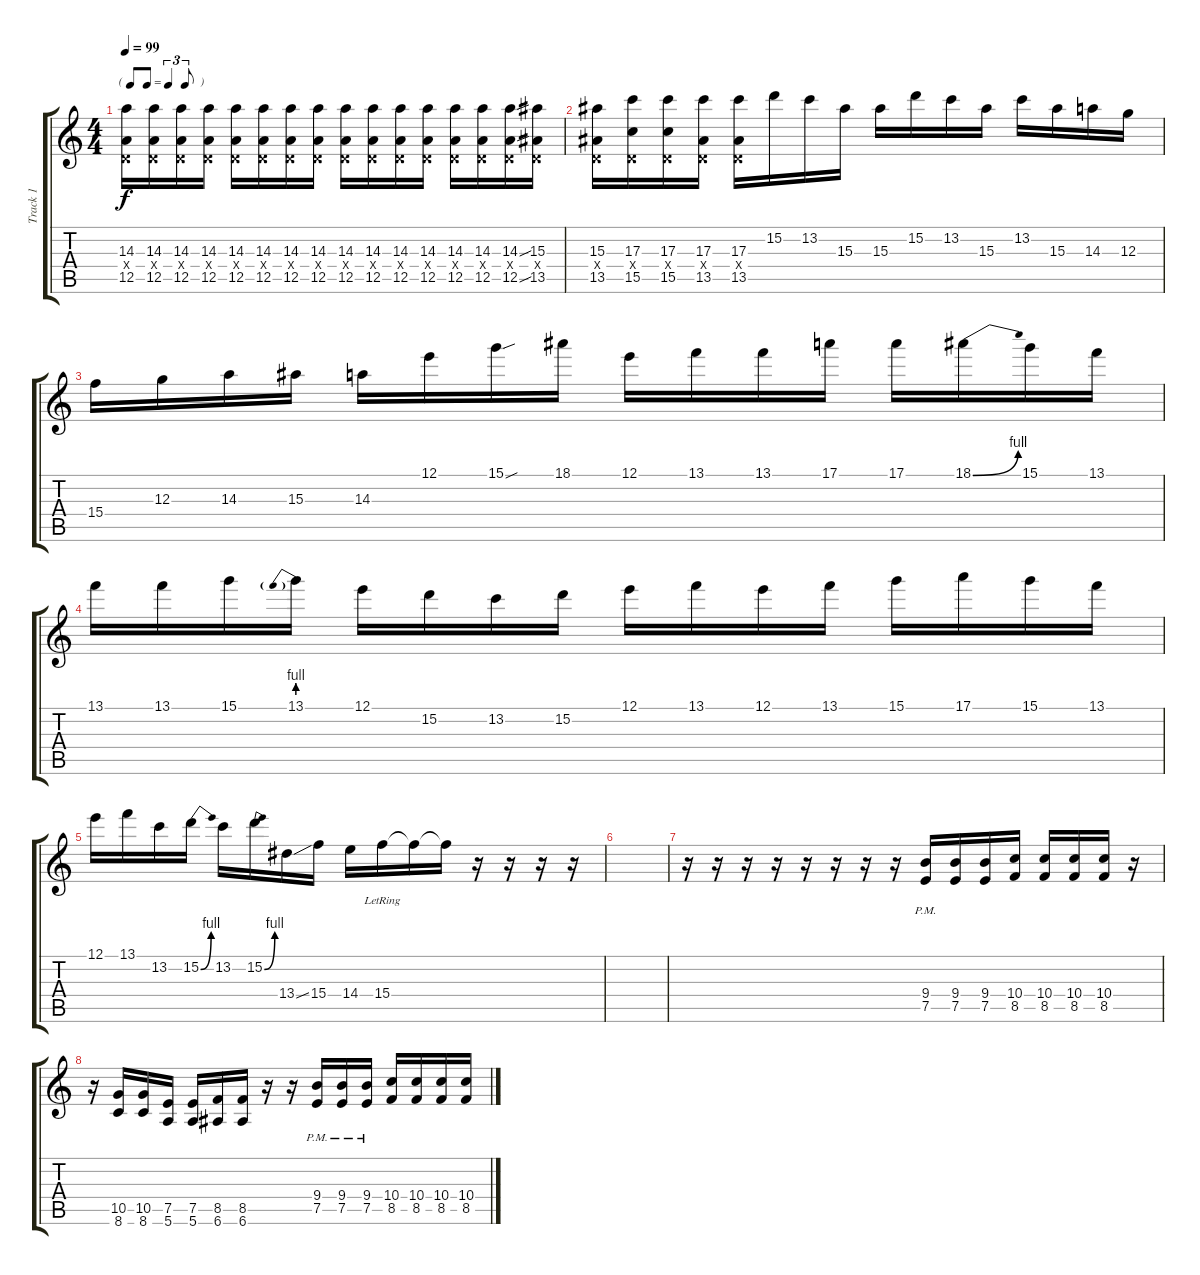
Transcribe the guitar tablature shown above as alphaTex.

\track ("Track 1" "Track 1") {instrument electricguitarclean}
\staff {score tabs}
\tuning (E4 B3 G3 D3 A2 E2) {hide}
\ts (4 4)
\tf triplet8th
\tempo 99
\clef g2
\ks c
(14.3 0.4{x} 12.5).16{dy f} (14.3 0.4{x} 12.5).16 (14.3 0.4{x} 12.5).16 (14.3 0.4{x} 12.5).16 (14.3 0.4{x} 12.5).16 (14.3 0.4{x} 12.5).16 (14.3 0.4{x} 12.5).16 (14.3 0.4{x} 12.5).16 (14.3 0.4{x} 12.5).16 (14.3 0.4{x} 12.5).16 (14.3 0.4{x} 12.5).16 (14.3 0.4{x} 12.5).16 (14.3 0.4{x} 12.5).16 (14.3 0.4{x} 12.5).16 (14.3{sou} 0.4{x} 12.5{sou}).16 (15.3 0.4{x} 13.5).16 |
(15.3 0.4{x} 13.5).16 (17.3 0.4{x} 15.5).16 (17.3 0.4{x} 15.5).16 (17.3 0.4{x} 13.5).16 (17.3 0.4{x} 13.5).16 15.2.16 13.2.16 15.3.16 15.3.16 15.2.16 13.2.16 15.3.16 13.2.16 15.3.16 14.3.16 12.3.16 |
15.4.16 12.3.16 14.3.16 15.3.16 14.3.16 12.1.16 15.1{sou}.16 18.1.16 12.1.16 13.1.16 13.1.16 17.1.16 17.1.16 18.1{be (bend 0 0 60 4)}.16 15.1.16 13.1.16 |
13.1.16 13.1.16 15.1.16 13.1{be (prebend 0 4 60 4)}.16 12.1.16 15.2.16 13.2.16 15.2.16 12.1.16 13.1.16 12.1.16 13.1.16 15.1.16 17.1.16 15.1.16 13.1.16 |
12.1.16 13.1.16 13.2.16 15.2{be (bend 0 0 60 4)}.16 13.2.16 15.2{be (bend 0 0 60 4)}.16 13.4{ss}.16 15.4.16 14.4.16 15.4{lr}.16 15.4{t}.16 15.4{t}.16 r.16 r.16 r.16 r.16 |
|
r.16 r.16 r.16 r.16 r.16 r.16 r.16 r.16 (9.4 7.5{pm}).16 (9.4 7.5).16 (9.4 7.5).16 (10.4 8.5).16 (10.4 8.5).16 (10.4 8.5).16 (10.4 8.5).16 r.16 |
r.16 (10.5 8.6).16 (10.5 8.6).16 (7.5 5.6).16 (7.5 5.6).16 (8.5 6.6).16 (8.5 6.6).16 r.16 r.16 (9.4 7.5{pm}).16 (9.4 7.5{pm}).16 (9.4 7.5{pm}).16 (10.4 8.5).16 (10.4 8.5).16 (10.4 8.5).16 (10.4 8.5).16
